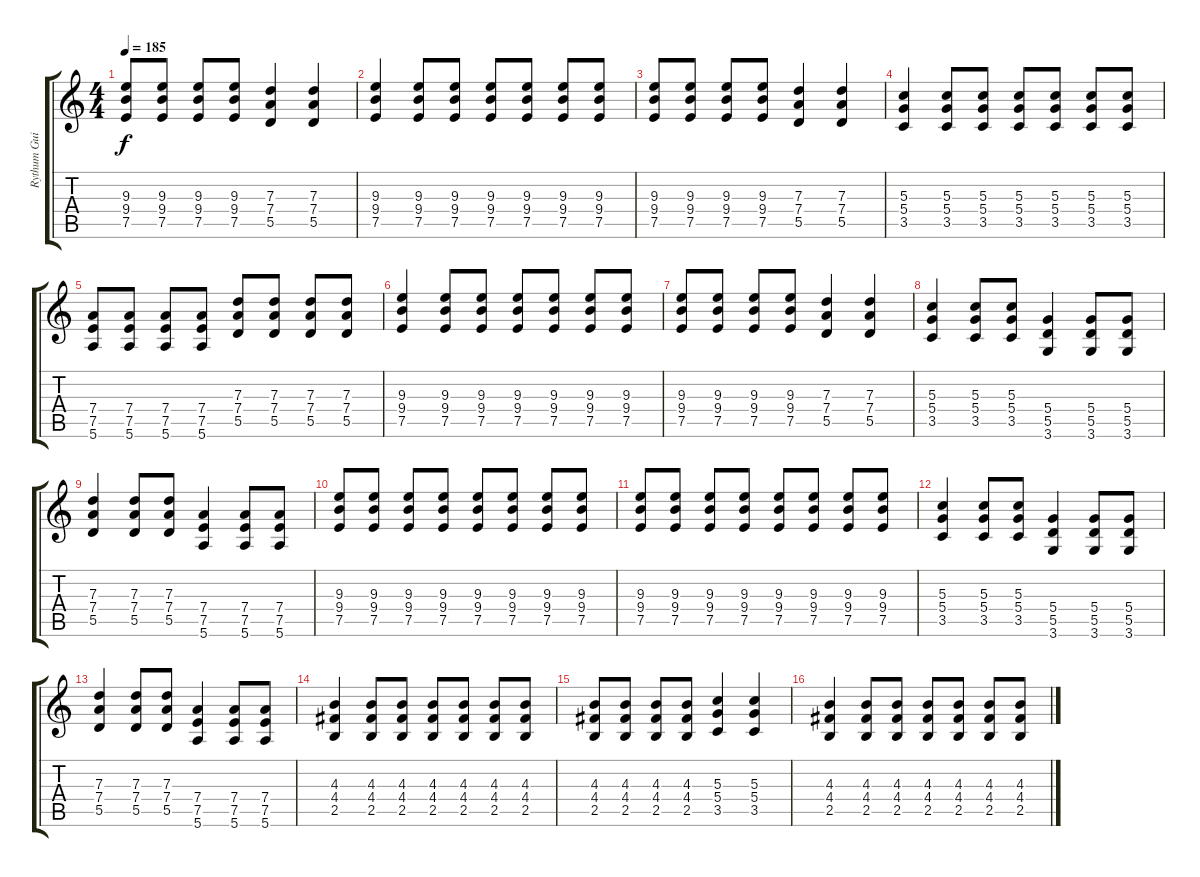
\track ("Rythum Guitar" "Rythum Gui") {instrument overdrivenguitar}
\staff {score tabs}
\tuning (E4 B3 G3 D3 A2 E2) {hide}
\ts (4 4)
\tempo 185
\clef g2
\ks c
(9.3 9.4 7.5).8{dy f} (9.3 9.4 7.5).8 (9.3 9.4 7.5).8 (9.3 9.4 7.5).8 (7.3 7.4 5.5).4 (7.3 7.4 5.5).4 |
(9.3 9.4 7.5).4 (9.3 9.4 7.5).8 (9.3 9.4 7.5).8 (9.3 9.4 7.5).8 (9.3 9.4 7.5).8 (9.3 9.4 7.5).8 (9.3 9.4 7.5).8 |
(9.3 9.4 7.5).8 (9.3 9.4 7.5).8 (9.3 9.4 7.5).8 (9.3 9.4 7.5).8 (7.3 7.4 5.5).4 (7.3 7.4 5.5).4 |
(5.3 5.4 3.5).4 (5.3 5.4 3.5).8 (5.3 5.4 3.5).8 (5.3 5.4 3.5).8 (5.3 5.4 3.5).8 (5.3 5.4 3.5).8 (5.3 5.4 3.5).8 |
(7.4 7.5 5.6).8 (7.4 7.5 5.6).8 (7.4 7.5 5.6).8 (7.4 7.5 5.6).8 (7.3 7.4 5.5).8 (7.3 7.4 5.5).8 (7.3 7.4 5.5).8 (7.3 7.4 5.5).8 |
(9.3 9.4 7.5).4 (9.3 9.4 7.5).8 (9.3 9.4 7.5).8 (9.3 9.4 7.5).8 (9.3 9.4 7.5).8 (9.3 9.4 7.5).8 (9.3 9.4 7.5).8 |
(9.3 9.4 7.5).8 (9.3 9.4 7.5).8 (9.3 9.4 7.5).8 (9.3 9.4 7.5).8 (7.3 7.4 5.5).4 (7.3 7.4 5.5).4 |
(5.3 5.4 3.5).4 (5.3 5.4 3.5).8 (5.3 5.4 3.5).8 (5.4 5.5 3.6).4 (5.4 5.5 3.6).8 (5.4 5.5 3.6).8 |
(7.3 7.4 5.5).4 (7.3 7.4 5.5).8 (7.3 7.4 5.5).8 (7.4 7.5 5.6).4 (7.4 7.5 5.6).8 (7.4 7.5 5.6).8 |
(9.3 9.4 7.5).8 (9.3 9.4 7.5).8 (9.3 9.4 7.5).8 (9.3 9.4 7.5).8 (9.3 9.4 7.5).8 (9.3 9.4 7.5).8 (9.3 9.4 7.5).8 (9.3 9.4 7.5).8 |
(9.3 9.4 7.5).8 (9.3 9.4 7.5).8 (9.3 9.4 7.5).8 (9.3 9.4 7.5).8 (9.3 9.4 7.5).8 (9.3 9.4 7.5).8 (9.3 9.4 7.5).8 (9.3 9.4 7.5).8 |
(5.3 5.4 3.5).4 (5.3 5.4 3.5).8 (5.3 5.4 3.5).8 (5.4 5.5 3.6).4 (5.4 5.5 3.6).8 (5.4 5.5 3.6).8 |
(7.3 7.4 5.5).4 (7.3 7.4 5.5).8 (7.3 7.4 5.5).8 (7.4 7.5 5.6).4 (7.4 7.5 5.6).8 (7.4 7.5 5.6).8 |
(4.3 4.4 2.5).4 (4.3 4.4 2.5).8 (4.3 4.4 2.5).8 (4.3 4.4 2.5).8 (4.3 4.4 2.5).8 (4.3 4.4 2.5).8 (4.3 4.4 2.5).8 |
(4.3 4.4 2.5).8 (4.3 4.4 2.5).8 (4.3 4.4 2.5).8 (4.3 4.4 2.5).8 (5.3 5.4 3.5).4 (5.3 5.4 3.5).4 |
(4.3 4.4 2.5).4 (4.3 4.4 2.5).8 (4.3 4.4 2.5).8 (4.3 4.4 2.5).8 (4.3 4.4 2.5).8 (4.3 4.4 2.5).8 (4.3 4.4 2.5).8
